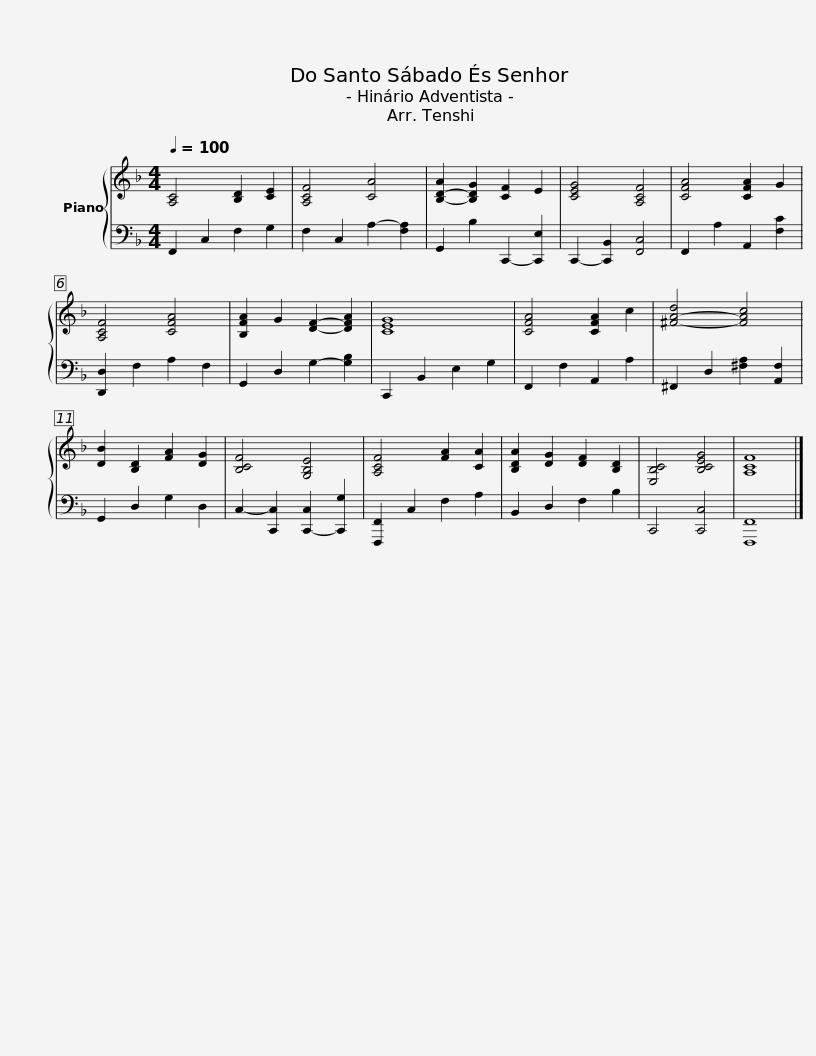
X:1
%%score { 1 | 2 }
L:1/8
Q:1/4=100
M:4/4
I:linebreak $
K:F
V:1 treble
V:2 bass
V:1
 [A,C]4 [B,D]2 [CE]2 | [A,CF]4 [CA]4 | [B,-D-A]2 [B,DG]2 [CF]2 E2 | [CEG]4 [A,CF]4 |$ [CFA]4 [CFA]2 G2 | %5
 [A,CF]4 [CFA]4 | [B,FA]2 G2 [DF]2- [DFA]2 | [CEG]8 |$ [CFA]4 [CFA]2 c2 | [^F-A-d]4 [FAc]4 | %10
 [DB]2 [B,D]2 [FA]2 [DG]2 | [B,CF]4 [G,B,E]4 |$ [A,CF]4 [FA]2 [CA]2 | [B,DA]2 [DG]2 [DF]2 [B,D]2 | [E,B,C]4 [B,CEG]4 | %15
 [A,CF]8 |] %16
V:2
 F,,2 C,2 F,2 G,2 | F,2 C,2 A,2- [F,A,]2 | G,,2 B,2 C,,2- [C,,E,]2 | C,,2- [C,,B,,]2 [F,,C,]4 |$ F,,2 A,2 A,,2 [F,C]2 | %5
 [D,,D,]2 F,2 A,2 F,2 | G,,2 D,2 G,2- [G,B,]2 | C,,2 B,,2 E,2 G,2 |$ F,,2 F,2 A,,2 A,2 | ^F,,2 D,2 [^F,A,]2 [A,,F,]2 | %10
 G,,2 D,2 G,2 D,2 | C,2- [C,,C,]2 [C,,-C,]2 [C,,G,]2 |$ [F,,,F,,]2 C,2 F,2 A,2 | B,,2 D,2 F,2 B,2 | C,,4 [C,,C,]4 | %15
 [F,,,F,,]8 |] %16
